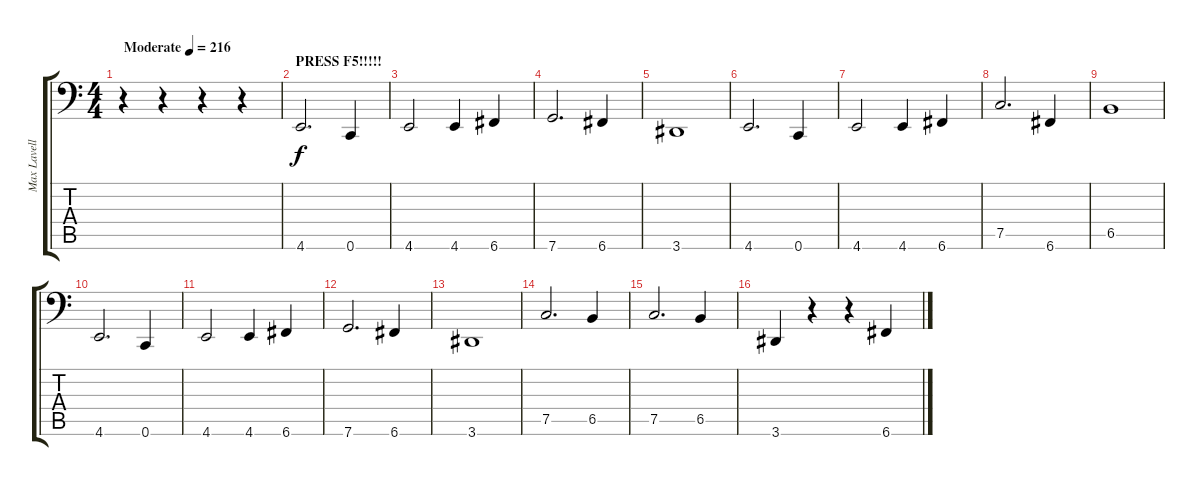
\track ("Max Lavelle" "Max Lavell") {instrument electricbasspick}
\staff {score tabs}
\tuning (C3 G2 Eb2 Bb1 F1 C1) {hide}
\ts (4 4)
\tempo (216 "Moderate")
\clef f4
\ks c
r.4{dy f instrument electricbasspick} r.4 r.4 r.4 |
\section ("" "PRESS F5!!!!!")
4.6.2{d} 0.6.4 |
4.6.2 4.6.4 6.6.4 |
7.6.2{d} 6.6.4 |
3.6.1 |
4.6.2{d} 0.6.4 |
4.6.2 4.6.4 6.6.4 |
7.5.2{d} 6.6.4 |
6.5.1 |
4.6.2{d} 0.6.4 |
4.6.2 4.6.4 6.6.4 |
7.6.2{d} 6.6.4 |
3.6.1 |
7.5.2{d} 6.5.4 |
7.5.2{d} 6.5.4 |
3.6.4 r.4 r.4 6.6.4
